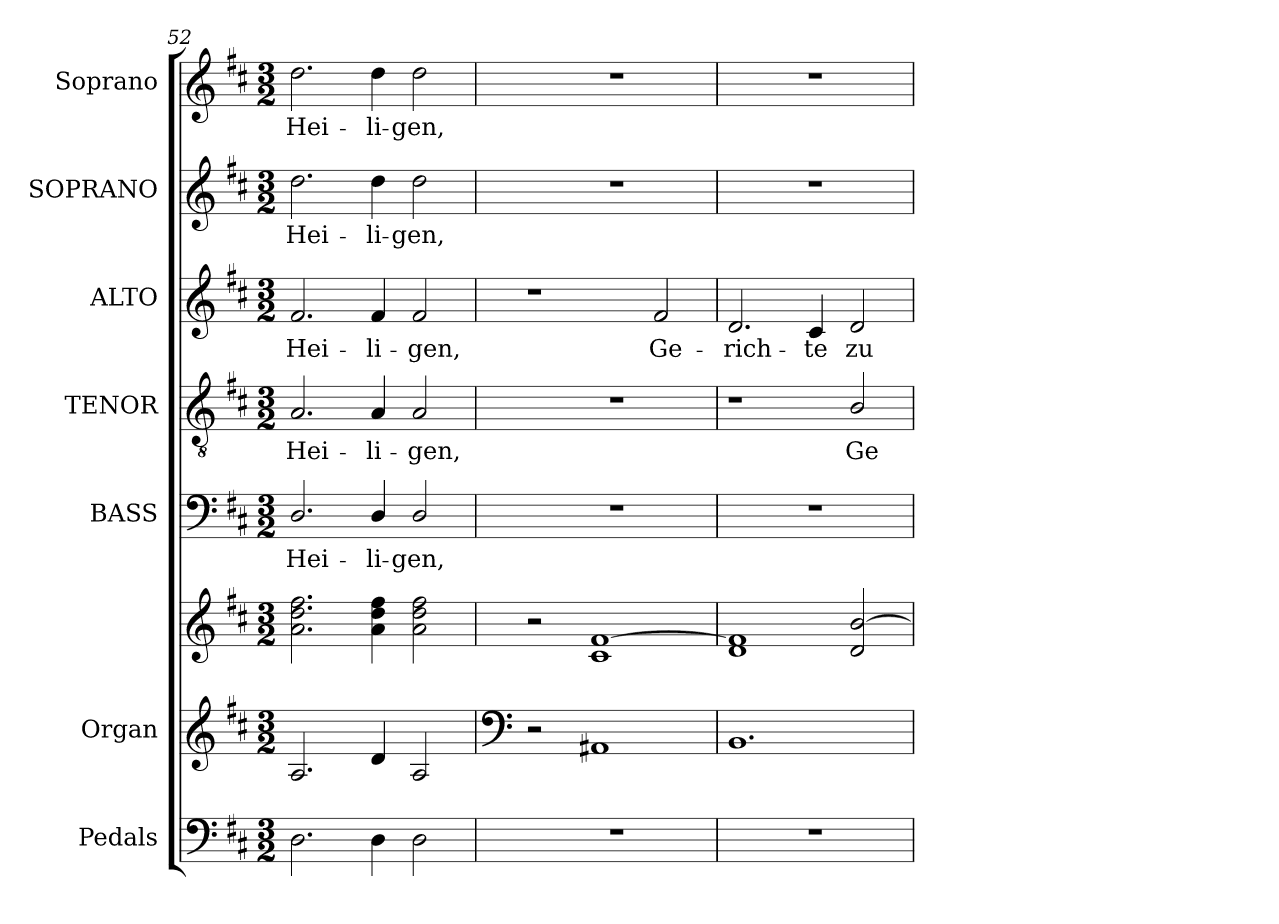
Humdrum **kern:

**kern	**kern	**kern	**kern	**text	**kern	**text	**kern	**text	**kern	**text	**kern	**text
*part7	*part6	*part6	*part5	*part5	*part4	*part4	*part3	*part3	*part2	*part2	*part1	*part1
*staff8	*staff7	*staff6	*staff5	*staff5	*staff4	*staff4	*staff3	*staff3	*staff2	*staff2	*staff1	*staff1
*I"Pedals	*I"Organ	*	*I"BASS	*	*I"TENOR	*	*I"ALTO	*	*I"SOPRANO	*	*I"Soprano	*
*I'Ped.	*I'Org.	*	*I'B.	*	*I'T.	*	*I'A.	*	*I'S.	*	*I'S.	*
*clefF4	*clefG2	*clefG2	*clefF4	*	*clefGv2	*	*clefG2	*	*clefG2	*	*clefG2	*
*	*	*	*	*	*ITrd7c12	*	*	*	*	*	*	*
*k[f#c#]	*k[f#c#]	*k[f#c#]	*k[f#c#]	*	*k[f#c#]	*	*k[f#c#]	*	*k[f#c#]	*	*k[f#c#]	*
*D:	*D:	*D:	*D:	*	*D:	*	*D:	*	*D:	*	*D:	*
*M3/2	*M3/2	*M3/2	*M3/2	*	*M3/2	*	*M3/2	*	*M3/2	*	*M3/2	*
=52	=52	=52	=52	=52	=52	=52	=52	=52	=52	=52	=52	=52
!	!	!	!	!LO:LY:b:color=#000000	!	!	!	!	!	!	!	!
!	!	!	!	!	!	!LO:LY:b:color=#000000	!	!	!	!	!	!
!	!	!	!	!	!	!	!	!LO:LY:b:color=#000000	!	!	!	!
!	!	!	!	!	!	!	!	!	!	!LO:LY:b:color=#000000	!	!
!	!	!	!	!	!	!	!	!	!	!	!	!LO:LY:b:color=#000000
2.Di\	2.Ai/	2.ai\ 2.ddi 2.ff#i	2.Di/	Hei-	2.AAi/	Hei-	2.f#i/	Hei-	2.ddi\	Hei-	2.ddi\	Hei-
!	!	!	!	!LO:LY:b:color=#000000	!	!	!	!	!	!	!	!
!	!	!	!	!	!	!LO:LY:b:color=#000000	!	!	!	!	!	!
!	!	!	!	!	!	!	!	!LO:LY:b:color=#000000	!	!	!	!
!	!	!	!	!	!	!	!	!	!	!LO:LY:b:color=#000000	!	!
!	!	!	!	!	!	!	!	!	!	!	!	!LO:LY:b:color=#000000
4Di\	4di/	4ai\ 4ddi 4ff#i	4Di/	-li-	4AAi/	-li-	4f#i/	-li-	4ddi\	-li-	4ddi\	-li-
!	!	!	!	!LO:LY:b:color=#000000	!	!	!	!	!	!	!	!
!	!	!	!	!	!	!LO:LY:b:color=#000000	!	!	!	!	!	!
!	!	!	!	!	!	!	!	!LO:LY:b:color=#000000	!	!	!	!
!	!	!	!	!	!	!	!	!	!	!LO:LY:b:color=#000000	!	!
!	!	!	!	!	!	!	!	!	!	!	!	!LO:LY:b:color=#000000
2Di\	2Ai/	2ai\ 2ddi 2ff#i	2Di/	-gen,	2AAi/	-gen,	2f#i/	-gen,	2ddi\	-gen,	2ddi\	-gen,
=53	=53	=53	=53	=53	=53	=53	=53	=53	=53	=53	=53	=53
*	*clefF4	*	*	*	*	*	*	*	*	*	*	*
!LO:N:vis=1	!	!	!LO:N:vis=1	!	!LO:N:vis=1	!	!	!	!LO:N:vis=1	!	!LO:N:vis=1	!
1.r	2r	2r	1.r	.	1.r	.	1r	.	1.r	.	1.r	.
.	1AA#Xi	1c#i [1f#i	.	.	.	.	.	.	.	.	.	.
!	!	!	!	!	!	!	!	!LO:LY:b:color=#000000	!	!	!	!
.	.	.	.	.	.	.	2f#i/	Ge-	.	.	.	.
=54	=54	=54	=54	=54	=54	=54	=54	=54	=54	=54	=54	=54
!LO:N:vis=1	!	!	!LO:N:vis=1	!	!	!	!	!	!	!	!	!
!	!	!	!	!	!	!	!	!LO:LY:b:color=#000000	!LO:N:vis=1	!	!LO:N:vis=1	!
1.r	1.BBi	1di 1f#i]	1.r	.	1r	.	2.di/	-rich-	1.r	.	1.r	.
!	!	!	!	!	!	!	!	!LO:LY:b:color=#000000	!	!	!	!
.	.	.	.	.	.	.	4c#i/	-te	.	.	.	.
!	!	!	!	!	!	!LO:LY:b:color=#000000	!	!	!	!	!	!
!	!	!	!	!	!	!	!	!LO:LY:b:color=#000000	!	!	!	!
.	.	2di/ [2bi	.	.	2BBi/	Ge-	2di/	zu	.	.	.	.
=	=	=	=	=	=	=	=	=	=	=	=	=
*-	*-	*-	*-	*-	*-	*-	*-	*-	*-	*-	*-	*-
